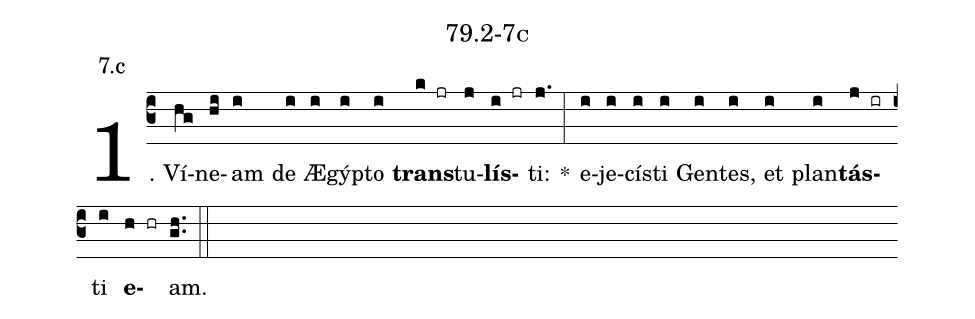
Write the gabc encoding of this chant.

name: 79.2-7c;
annotation: 7.c;
%%
(c3)1. Ví(hg)ne(hi)am(i) de(i) Æ(i)gýp(i)to(i) <b>trans</b>(k jr)tu(j)<b>lís</b>(i jr)ti:(j.) *(:) e(i)je(i)cís(i)ti(i) Gen(i)tes,(i) et(i) plan(i)<b>tás</b>(j ir)ti(i) <b>e</b>(h hr)am.(gh..) (::)


%E(i) u(i) o(j) u(i) a(h) e.(gh..) (::)
